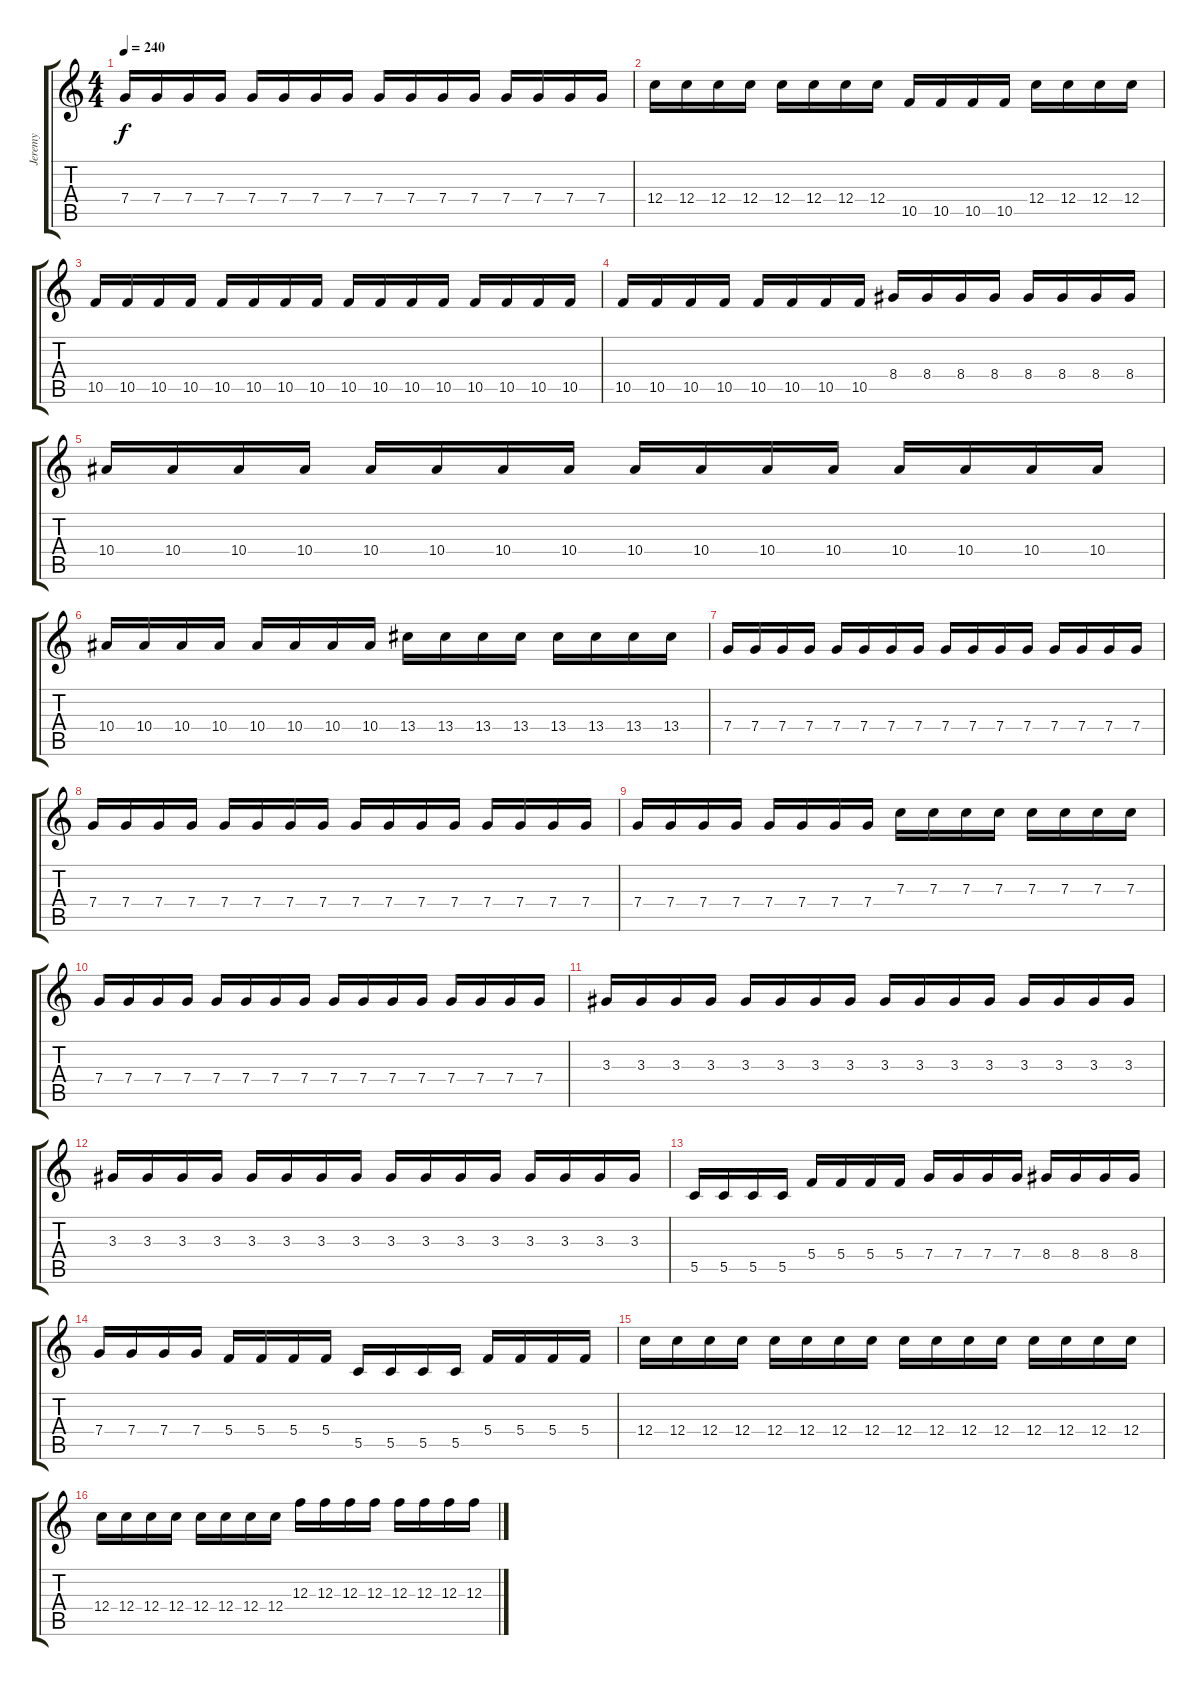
\track ("Jeremy" "Jeremy") {instrument electricbasspick}
\staff {score tabs}
\tuning (D4 A3 F3 C3 G2 C2) {hide}
\ts (4 4)
\tempo 240
\clef g2
\ks c
7.4.16{dy f} 7.4.16 7.4.16 7.4.16 7.4.16 7.4.16 7.4.16 7.4.16 7.4.16 7.4.16 7.4.16 7.4.16 7.4.16 7.4.16 7.4.16 7.4.16 |
12.4.16 12.4.16 12.4.16 12.4.16 12.4.16 12.4.16 12.4.16 12.4.16 10.5.16 10.5.16 10.5.16 10.5.16 12.4.16 12.4.16 12.4.16 12.4.16 |
10.5.16 10.5.16 10.5.16 10.5.16 10.5.16 10.5.16 10.5.16 10.5.16 10.5.16 10.5.16 10.5.16 10.5.16 10.5.16 10.5.16 10.5.16 10.5.16 |
10.5.16 10.5.16 10.5.16 10.5.16 10.5.16 10.5.16 10.5.16 10.5.16 8.4.16 8.4.16 8.4.16 8.4.16 8.4.16 8.4.16 8.4.16 8.4.16 |
10.4.16 10.4.16 10.4.16 10.4.16 10.4.16 10.4.16 10.4.16 10.4.16 10.4.16 10.4.16 10.4.16 10.4.16 10.4.16 10.4.16 10.4.16 10.4.16 |
10.4.16 10.4.16 10.4.16 10.4.16 10.4.16 10.4.16 10.4.16 10.4.16 13.4.16 13.4.16 13.4.16 13.4.16 13.4.16 13.4.16 13.4.16 13.4.16 |
7.4.16 7.4.16 7.4.16 7.4.16 7.4.16 7.4.16 7.4.16 7.4.16 7.4.16 7.4.16 7.4.16 7.4.16 7.4.16 7.4.16 7.4.16 7.4.16 |
7.4.16 7.4.16 7.4.16 7.4.16 7.4.16 7.4.16 7.4.16 7.4.16 7.4.16 7.4.16 7.4.16 7.4.16 7.4.16 7.4.16 7.4.16 7.4.16 |
7.4.16 7.4.16 7.4.16 7.4.16 7.4.16 7.4.16 7.4.16 7.4.16 7.3.16 7.3.16 7.3.16 7.3.16 7.3.16 7.3.16 7.3.16 7.3.16 |
7.4.16 7.4.16 7.4.16 7.4.16 7.4.16 7.4.16 7.4.16 7.4.16 7.4.16 7.4.16 7.4.16 7.4.16 7.4.16 7.4.16 7.4.16 7.4.16 |
3.3.16 3.3.16 3.3.16 3.3.16 3.3.16 3.3.16 3.3.16 3.3.16 3.3.16 3.3.16 3.3.16 3.3.16 3.3.16 3.3.16 3.3.16 3.3.16 |
3.3.16 3.3.16 3.3.16 3.3.16 3.3.16 3.3.16 3.3.16 3.3.16 3.3.16 3.3.16 3.3.16 3.3.16 3.3.16 3.3.16 3.3.16 3.3.16 |
5.5.16 5.5.16 5.5.16 5.5.16 5.4.16 5.4.16 5.4.16 5.4.16 7.4.16 7.4.16 7.4.16 7.4.16 8.4.16 8.4.16 8.4.16 8.4.16 |
7.4.16 7.4.16 7.4.16 7.4.16 5.4.16 5.4.16 5.4.16 5.4.16 5.5.16 5.5.16 5.5.16 5.5.16 5.4.16 5.4.16 5.4.16 5.4.16 |
12.4.16 12.4.16 12.4.16 12.4.16 12.4.16 12.4.16 12.4.16 12.4.16 12.4.16 12.4.16 12.4.16 12.4.16 12.4.16 12.4.16 12.4.16 12.4.16 |
12.4.16 12.4.16 12.4.16 12.4.16 12.4.16 12.4.16 12.4.16 12.4.16 12.3.16 12.3.16 12.3.16 12.3.16 12.3.16 12.3.16 12.3.16 12.3.16
